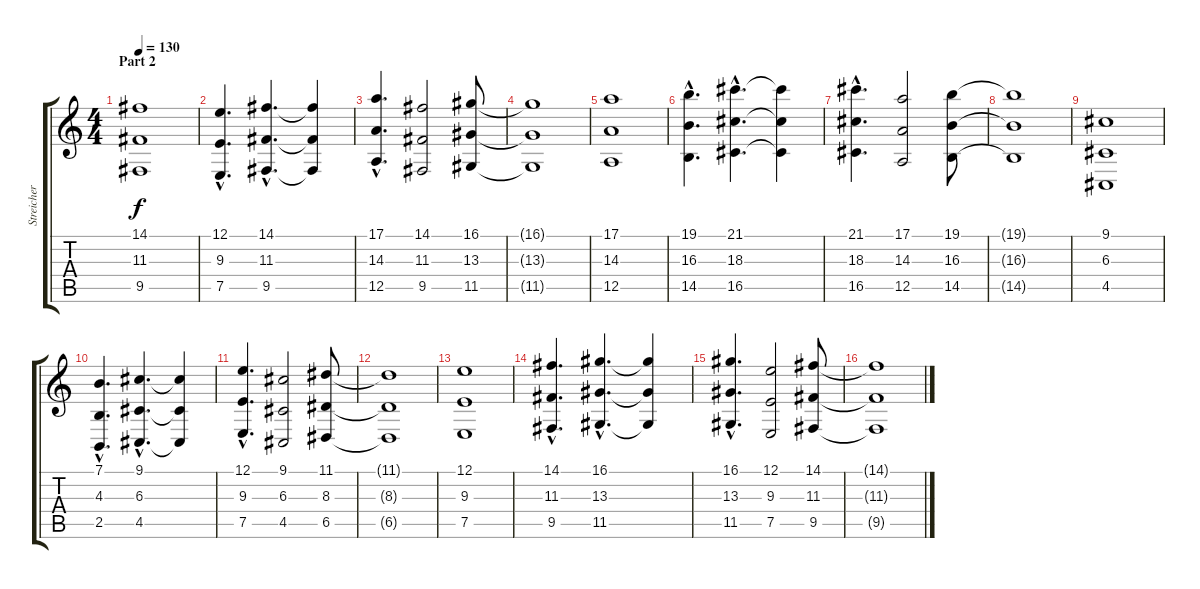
\track ("Streicher" "Streicher") {instrument synthstrings2}
\staff {score tabs}
\tuning (E4 B3 G3 D3 A2 E2) {hide}
\ts (4 4)
\section ("" "Part 2")
\tempo 130
\clef g2
\ks c
(14.1 11.3 9.5).1{dy f} |
(12.1{hac} 9.3{hac} 7.5{hac}).4{d} (14.1{hac} 11.3{hac} 9.5{hac}).4{d} (14.1{t} 11.3{t} 9.5{t}).4 |
(17.1{hac} 14.3{hac} 12.5{hac}).4{d} (14.1 11.3 9.5).2 (16.1 13.3 11.5).8 |
(16.1{t} 13.3{t} 11.5{t}).1 |
(17.1 14.3 12.5).1 |
(19.1{hac} 16.3{hac} 14.5{hac}).4{d} (21.1{hac} 18.3{hac} 16.5{hac}).4{d} (21.1{t} 18.3{t} 16.5{t}).4 |
(21.1{hac} 18.3{hac} 16.5{hac}).4{d} (17.1 14.3 12.5).2 (19.1 16.3 14.5).8 |
(19.1{t} 16.3{t} 14.5{t}).1 |
(9.1 6.3 4.5).1 |
(7.1{hac} 4.3{hac} 2.5{hac}).4{d} (9.1{hac} 6.3{hac} 4.5{hac}).4{d} (9.1{t} 6.3{t} 4.5{t}).4 |
(12.1{hac} 9.3{hac} 7.5{hac}).4{d} (9.1 6.3 4.5).2 (11.1 8.3 6.5).8 |
(11.1{t} 8.3{t} 6.5{t}).1 |
(12.1 9.3 7.5).1 |
(14.1{hac} 11.3{hac} 9.5{hac}).4{d} (16.1{hac} 13.3{hac} 11.5{hac}).4{d} (16.1{t} 13.3{t} 11.5{t}).4 |
(16.1{hac} 13.3{hac} 11.5{hac}).4{d} (12.1 9.3 7.5).2 (14.1 11.3 9.5).8 |
(14.1{t} 11.3{t} 9.5{t}).1
